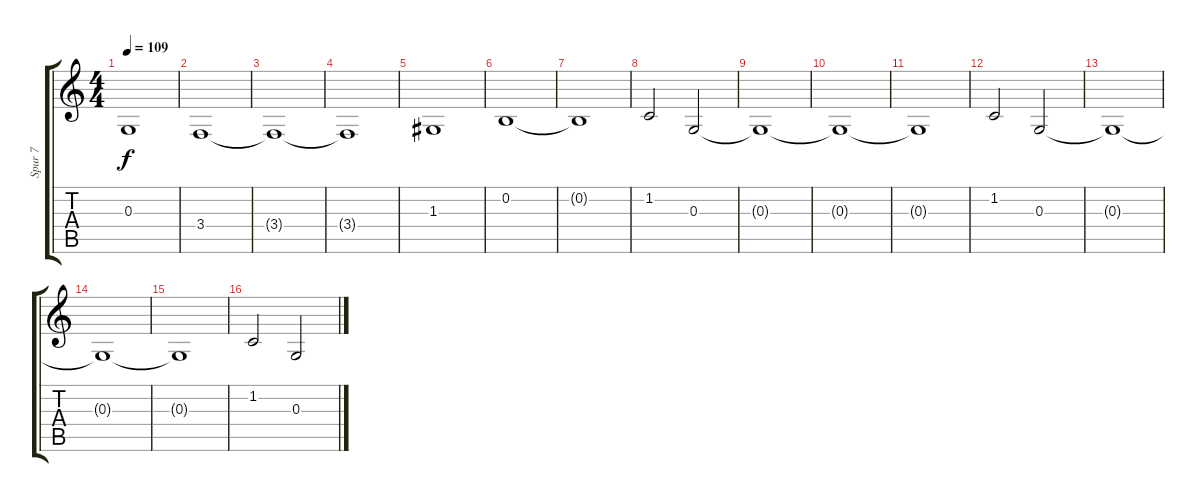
\track ("Spur 7" "Spur 7") {instrument synthstrings1}
\staff {score tabs}
\tuning (E4 B3 G3 D3 A2 E2) {hide}
\ts (4 4)
\tempo 109
\clef g2
\ks c
0.3{t}.1{dy f} |
3.4.1 |
3.4{t}.1 |
3.4{t}.1 |
1.3.1 |
0.2.1 |
0.2{t}.1 |
1.2.2 0.3.2 |
0.3{t}.1 |
0.3{t}.1 |
0.3{t}.1 |
1.2.2 0.3.2 |
0.3{t}.1 |
0.3{t}.1 |
0.3{t}.1 |
1.2.2 0.3.2
